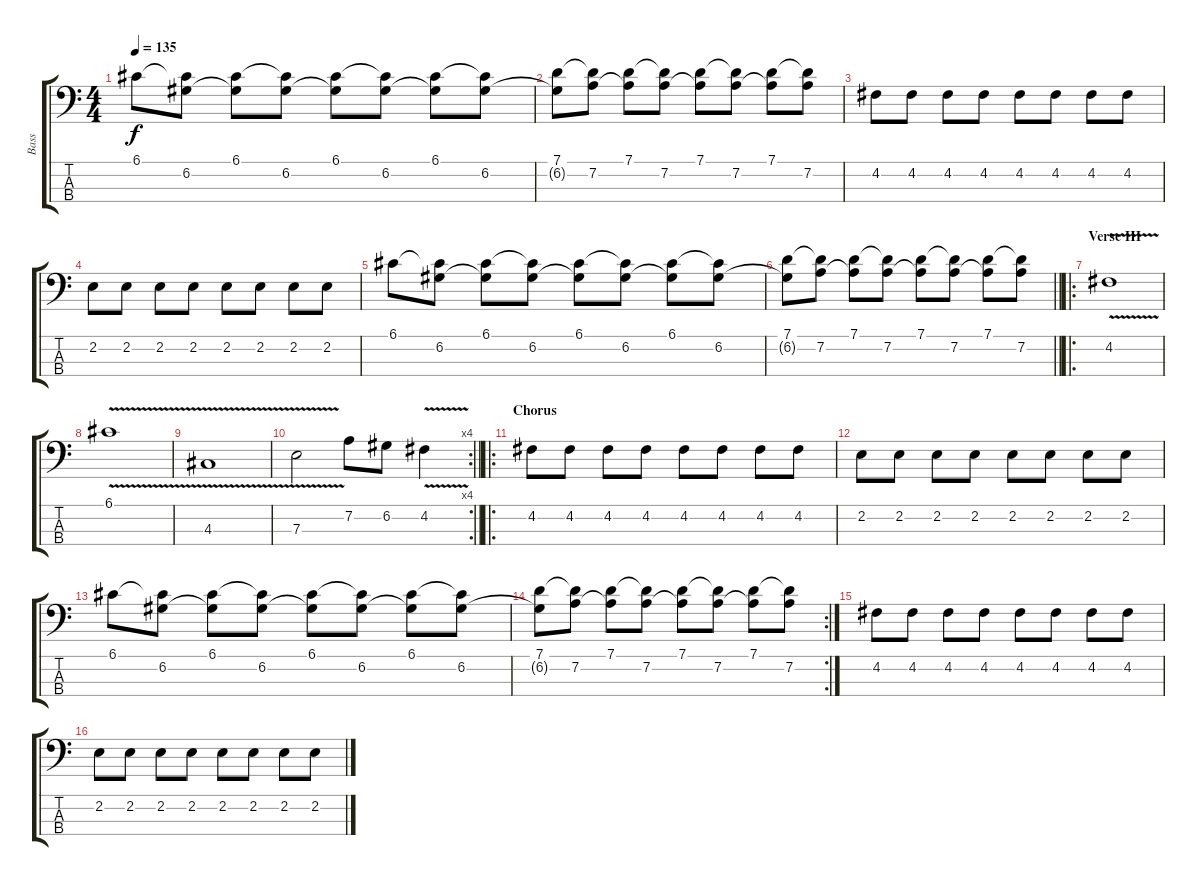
\track ("Bass" "Bass") {instrument electricbassfinger}
\staff {score tabs}
\tuning (G2 D2 A1 E1) {hide}
\ts (4 4)
\tempo 135
\clef f4
\ks c
6.1.8{dy f} (6.1{t} 6.2).8 (6.1 6.2{t}).8 (6.1{t} 6.2).8 (6.1 6.2{t}).8 (6.1{t} 6.2).8 (6.1 6.2{t}).8 (6.1{t} 6.2).8 |
(7.1 6.2{t}).8 (7.1{t} 7.2).8 (7.1 7.2{t}).8 (7.1{t} 7.2).8 (7.1 7.2{t}).8 (7.1{t} 7.2).8 (7.1 7.2{t}).8 (7.1{t} 7.2).8 |
4.2.8 4.2.8 4.2.8 4.2.8 4.2.8 4.2.8 4.2.8 4.2.8 |
2.2.8 2.2.8 2.2.8 2.2.8 2.2.8 2.2.8 2.2.8 2.2.8 |
6.1.8 (6.1{t} 6.2).8 (6.1 6.2{t}).8 (6.1{t} 6.2).8 (6.1 6.2{t}).8 (6.1{t} 6.2).8 (6.1 6.2{t}).8 (6.1{t} 6.2).8 |
\barLineRight lightlight
(7.1 6.2{t}).8 (7.1{t} 7.2).8 (7.1 7.2{t}).8 (7.1{t} 7.2).8 (7.1 7.2{t}).8 (7.1{t} 7.2).8 (7.1 7.2{t}).8 (7.1{t} 7.2).8 |
\ro
\section ("" "Verse III")
4.2{v}.1 |
6.1{v}.1 |
4.3{v}.1 |
\rc 4
\barLineRight lightlight
7.3{v}.2 7.2.8 6.2.8 4.2{v}.4 |
\ro
\section ("" "Chorus")
4.2.8 4.2.8 4.2.8 4.2.8 4.2.8 4.2.8 4.2.8 4.2.8 |
2.2.8 2.2.8 2.2.8 2.2.8 2.2.8 2.2.8 2.2.8 2.2.8 |
6.1.8 (6.1{t} 6.2).8 (6.1 6.2{t}).8 (6.1{t} 6.2).8 (6.1 6.2{t}).8 (6.1{t} 6.2).8 (6.1 6.2{t}).8 (6.1{t} 6.2).8 |
\rc 2
(7.1 6.2{t}).8 (7.1{t} 7.2).8 (7.1 7.2{t}).8 (7.1{t} 7.2).8 (7.1 7.2{t}).8 (7.1{t} 7.2).8 (7.1 7.2{t}).8 (7.1{t} 7.2).8 |
4.2.8 4.2.8 4.2.8 4.2.8 4.2.8 4.2.8 4.2.8 4.2.8 |
2.2.8 2.2.8 2.2.8 2.2.8 2.2.8 2.2.8 2.2.8 2.2.8
